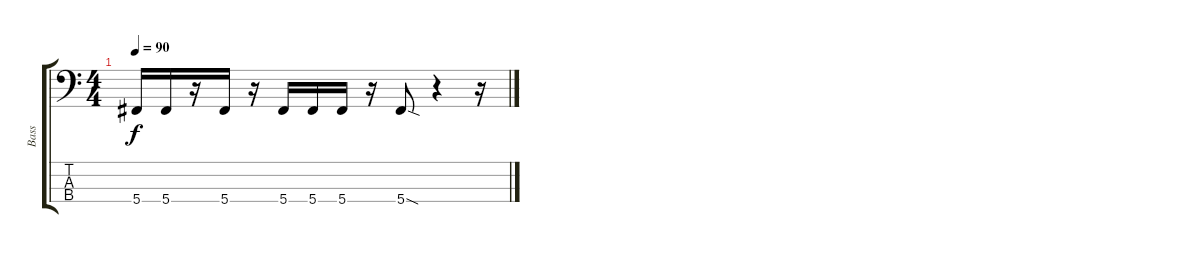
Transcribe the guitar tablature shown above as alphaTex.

\track ("Bass" "Bass") {instrument electricbasspick}
\staff {score tabs}
\tuning (Gb2 Db2 Ab1 Db1) {hide}
\ts (4 4)
\tempo 90
\clef f4
\ks c
5.4.16{dy f} 5.4.16 r.16 5.4.16 r.16 5.4.16 5.4.16 5.4.16 r.16 5.4{sod}.8 r.4 r.16
